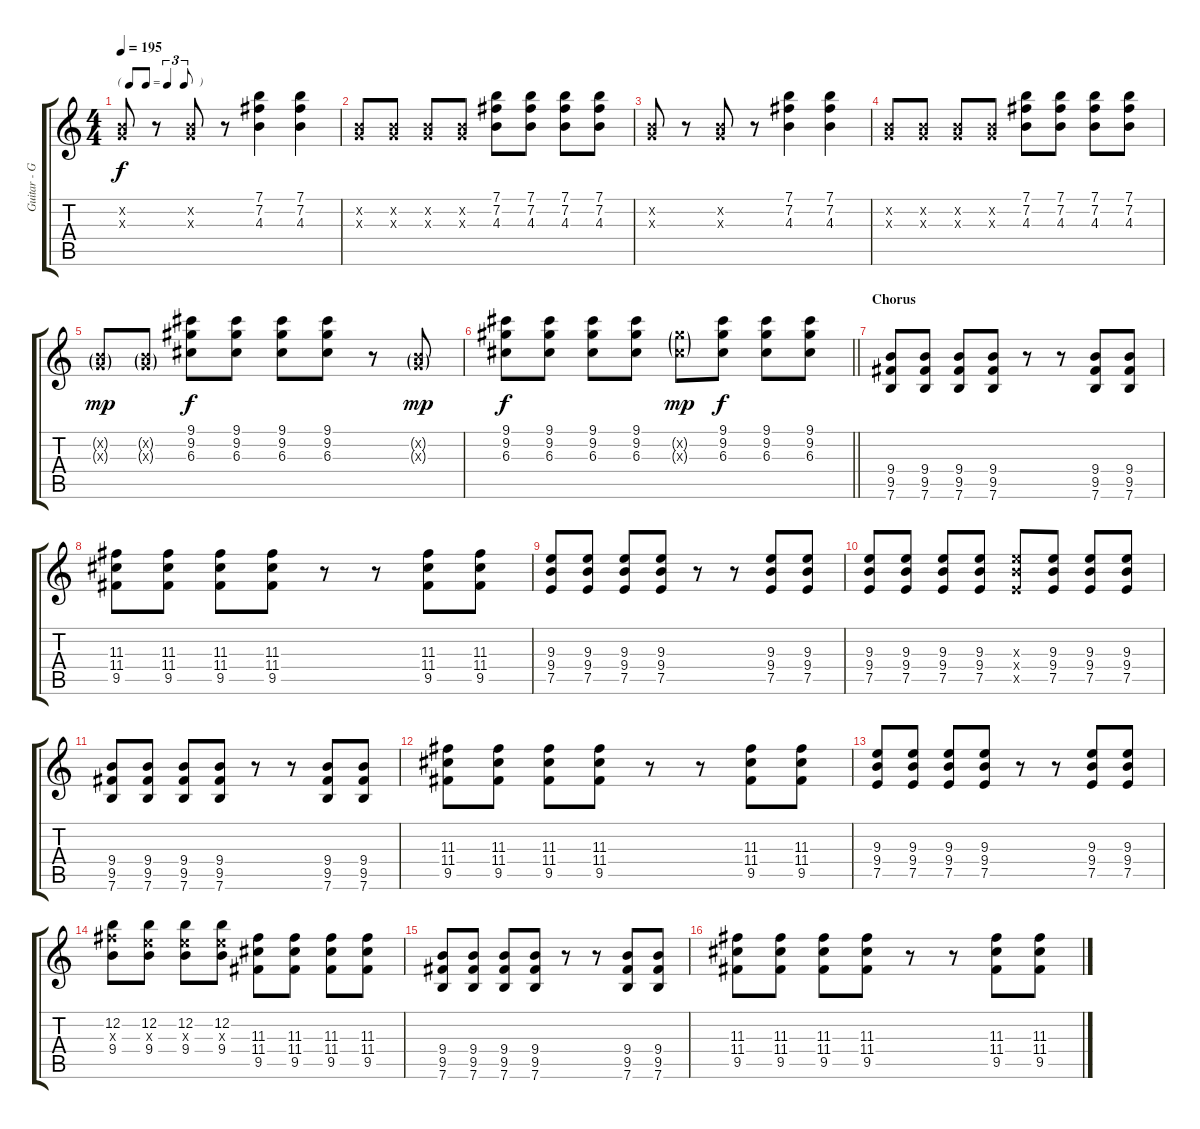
\track ("Guitar - Greg" "Guitar - G") {instrument electricguitarclean}
\staff {score tabs}
\tuning (E4 B3 G3 D3 A2 E2) {hide}
\ts (4 4)
\tf triplet8th
\tempo 195
\clef g2
\ks c
(0.2{x} 0.3{x}).8{dy f} r.8 (0.2{x} 0.3{x}).8 r.8 (7.1 7.2 4.3).4 (7.1 7.2 4.3).4 |
(0.2{x} 0.3{x}).8 (0.2{x} 0.3{x}).8 (0.2{x} 0.3{x}).8 (0.2{x} 0.3{x}).8 (7.1 7.2 4.3).8 (7.1 7.2 4.3).8 (7.1 7.2 4.3).8 (7.1 7.2 4.3).8 |
(0.2{x} 0.3{x}).8 r.8 (0.2{x} 0.3{x}).8 r.8 (7.1 7.2 4.3).4 (7.1 7.2 4.3).4 |
(0.2{x} 0.3{x}).8 (0.2{x} 0.3{x}).8 (0.2{x} 0.3{x}).8 (0.2{x} 0.3{x}).8 (7.1 7.2 4.3).8 (7.1 7.2 4.3).8 (7.1 7.2 4.3).8 (7.1 7.2 4.3).8 |
(0.2{g x} 0.3{g x}).8{dy mp} (0.2{g x} 0.3{g x}).8 (9.1 9.2 6.3).8{dy f} (9.1 9.2 6.3).8 (9.1 9.2 6.3).8 (9.1 9.2 6.3).8 r.8 (0.2{g x} 0.3{g x}).8{dy mp} |
\barLineRight lightlight
(9.1 9.2 6.3).8{dy f} (9.1 9.2 6.3).8 (9.1 9.2 6.3).8 (9.1 9.2 6.3).8 (9.2{g x} 6.3{g x}).8{dy mp} (9.1 9.2 6.3).8{dy f} (9.1 9.2 6.3).8 (9.1 9.2 6.3).8 |
\section ("" "Chorus")
(9.4 9.5 7.6).8 (9.4 9.5 7.6).8 (9.4 9.5 7.6).8 (9.4 9.5 7.6).8 r.8 r.8 (9.4 9.5 7.6).8 (9.4 9.5 7.6).8 |
(11.3 11.4 9.5).8 (11.3 11.4 9.5).8 (11.3 11.4 9.5).8 (11.3 11.4 9.5).8 r.8 r.8 (11.3 11.4 9.5).8 (11.3 11.4 9.5).8 |
(9.3 9.4 7.5).8 (9.3 9.4 7.5).8 (9.3 9.4 7.5).8 (9.3 9.4 7.5).8 r.8 r.8 (9.3 9.4 7.5).8 (9.3 9.4 7.5).8 |
(9.3 9.4 7.5).8 (9.3 9.4 7.5).8 (9.3 9.4 7.5).8 (9.3 9.4 7.5).8 (9.3{x} 9.4{x} 7.5{x}).8 (9.3 9.4 7.5).8 (9.3 9.4 7.5).8 (9.3 9.4 7.5).8 |
(9.4 9.5 7.6).8 (9.4 9.5 7.6).8 (9.4 9.5 7.6).8 (9.4 9.5 7.6).8 r.8 r.8 (9.4 9.5 7.6).8 (9.4 9.5 7.6).8 |
(11.3 11.4 9.5).8 (11.3 11.4 9.5).8 (11.3 11.4 9.5).8 (11.3 11.4 9.5).8 r.8 r.8 (11.3 11.4 9.5).8 (11.3 11.4 9.5).8 |
(9.3 9.4 7.5).8 (9.3 9.4 7.5).8 (9.3 9.4 7.5).8 (9.3 9.4 7.5).8 r.8 r.8 (9.3 9.4 7.5).8 (9.3 9.4 7.5).8 |
(12.2 11.3{x} 9.4).8 (12.2 9.3{x} 9.4).8 (12.2 9.3{x} 9.4).8 (12.2 9.3{x} 9.4).8 (11.3 11.4 9.5).8 (11.3 11.4 9.5).8 (11.3 11.4 9.5).8 (11.3 11.4 9.5).8 |
(9.4 9.5 7.6).8 (9.4 9.5 7.6).8 (9.4 9.5 7.6).8 (9.4 9.5 7.6).8 r.8 r.8 (9.4 9.5 7.6).8 (9.4 9.5 7.6).8 |
(11.3 11.4 9.5).8 (11.3 11.4 9.5).8 (11.3 11.4 9.5).8 (11.3 11.4 9.5).8 r.8 r.8 (11.3 11.4 9.5).8 (11.3 11.4 9.5).8
